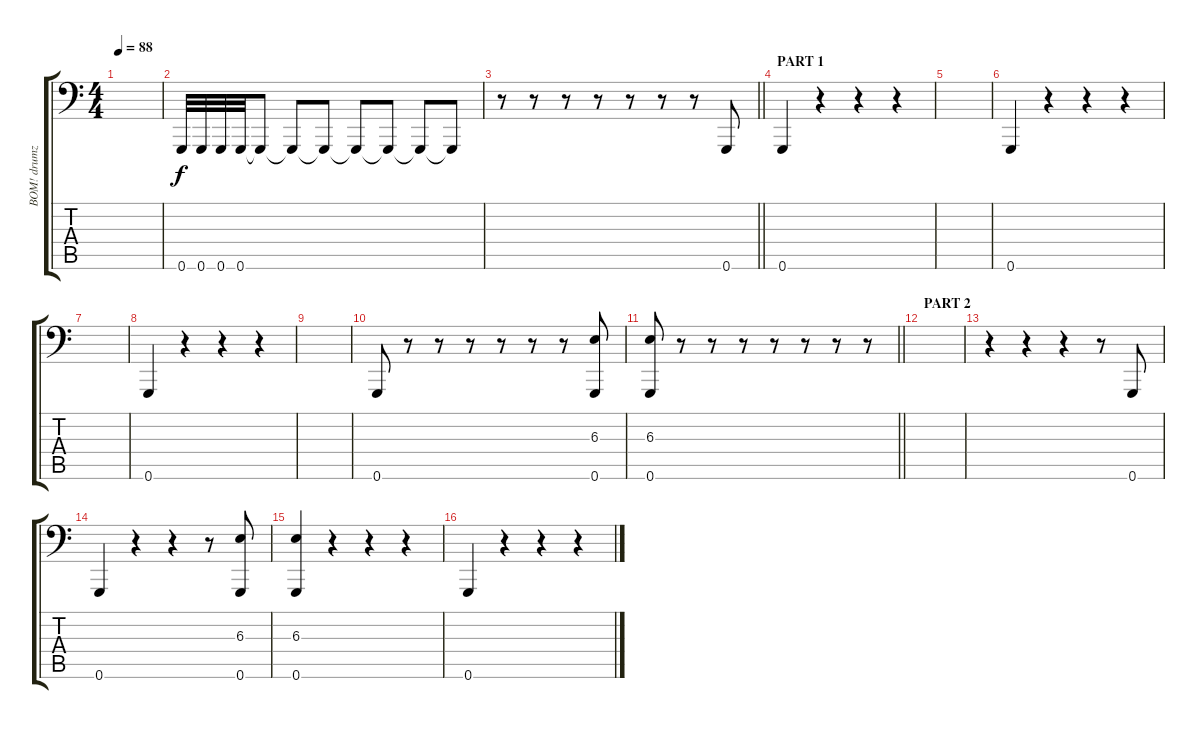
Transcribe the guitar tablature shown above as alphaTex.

\track ("BOM! drumz" "BOM! drumz") {instrument gunshot}
\staff {score tabs}
\tuning (G3 D3 Bb2 F2 C2 G1) {hide}
\ts (4 4)
\tempo 88
\clef f4
\ks c
|
0.6.32 0.6.32 0.6.32 0.6.32 0.6{t}.8 0.6{t}.8 0.6{t}.8 0.6{t}.8 0.6{t}.8 0.6{t}.8 0.6{t}.8 |
\barLineRight lightlight
r.8 r.8 r.8 r.8 r.8 r.8 r.8 0.6.8 |
\section ("" "PART 1")
0.6.4 r.4 r.4 r.4 |
|
0.6.4 r.4 r.4 r.4 |
|
0.6.4 r.4 r.4 r.4 |
|
0.6.8 r.8 r.8 r.8 r.8 r.8 r.8 (6.3 0.6).8 |
\barLineRight lightlight
(6.3 0.6).8 r.8 r.8 r.8 r.8 r.8 r.8 r.8 |
\section ("" "PART 2")
|
r.4 r.4 r.4 r.8 0.6.8 |
0.6.4 r.4 r.4 r.8 (6.3 0.6).8 |
(6.3 0.6).4 r.4 r.4 r.4 |
0.6.4 r.4 r.4 r.4
